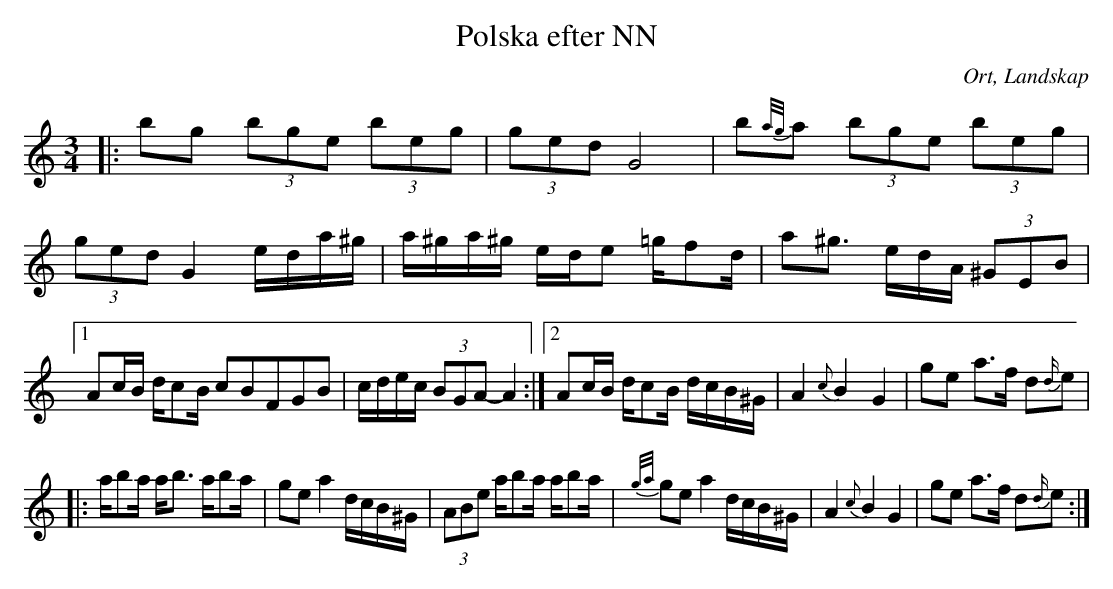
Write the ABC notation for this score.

X:1
T:Polska efter NN
O:Ort, Landskap
M:3/4
L:1/8
K:C
|:bg (3bge (3beg| (3ged G4 |b{a/g/}a (3bge (3beg| (3ged G2 e/d/a/^g/| a/^g/a/^g/ e/d/e =g/fd/ |a^g3/2 /e/d/A/ (3^GEB|1 Ac/B/ d/cB/ c2/5B2/5F2/5G2/5B2/5|  c/d/e/c/ (3BGA-A2 :|2 Ac/B/ d/cB/ d/c/B/^G/| A2 {c}B2 G2 | ge a>f d{d/}e|
|: a/ba/ a<b a/ba/|ge a2 d/c/B/^G/| (3ABe a/ba/ a/ba/ | {g/a/}ge a2 d/c/B/^G/| A2 {c}B2 G2 | ge a>f d{d/}e:|
